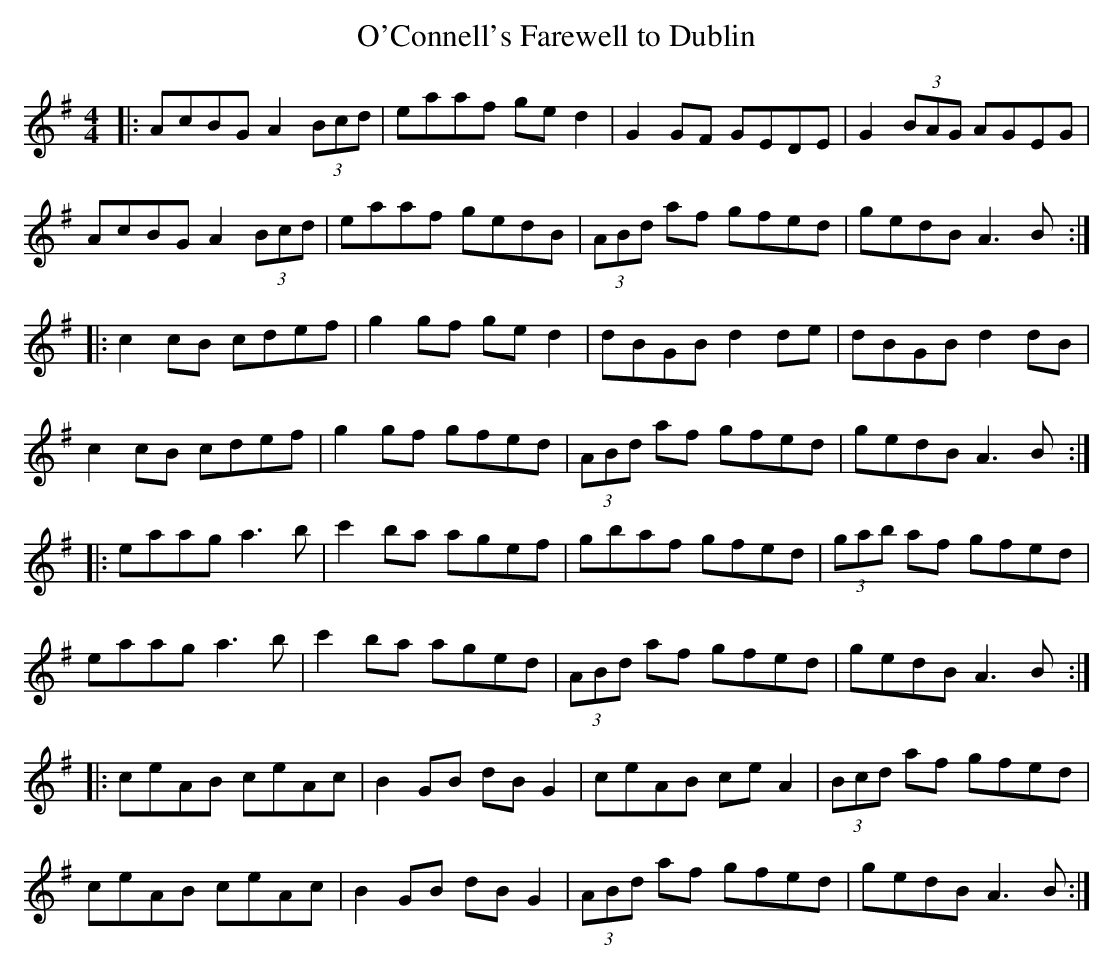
X:1
T:O'Connell's Farewell to Dublin
M:4/4
L:1/8
K:ADor
|:AcBG A2 (3Bcd|eaaf ge d2|G2 GF GEDE|G2 (3BAG AGEG|
AcBG A2 (3Bcd|eaaf gedB|(3ABd af gfed|gedB A3 B:|
|:c2 cB cdef|g2 gf ge d2|dBGB d2 de|dBGB d2 dB|
c2 cB cdef|g2 gf gfed|(3ABd af gfed|gedB A3 B:|
|:eaag a3 b|c'2 ba agef|gbaf gfed|(3gab af gfed|
eaag a3 b|c'2 ba aged|(3ABd af gfed|gedB A3 B:|
|:ceAB ceAc|B2 GB dB G2|ceAB ce A2|(3Bcd af gfed|
ceAB ceAc|B2 GB dB G2|(3ABd af gfed|gedB A3 B:|
